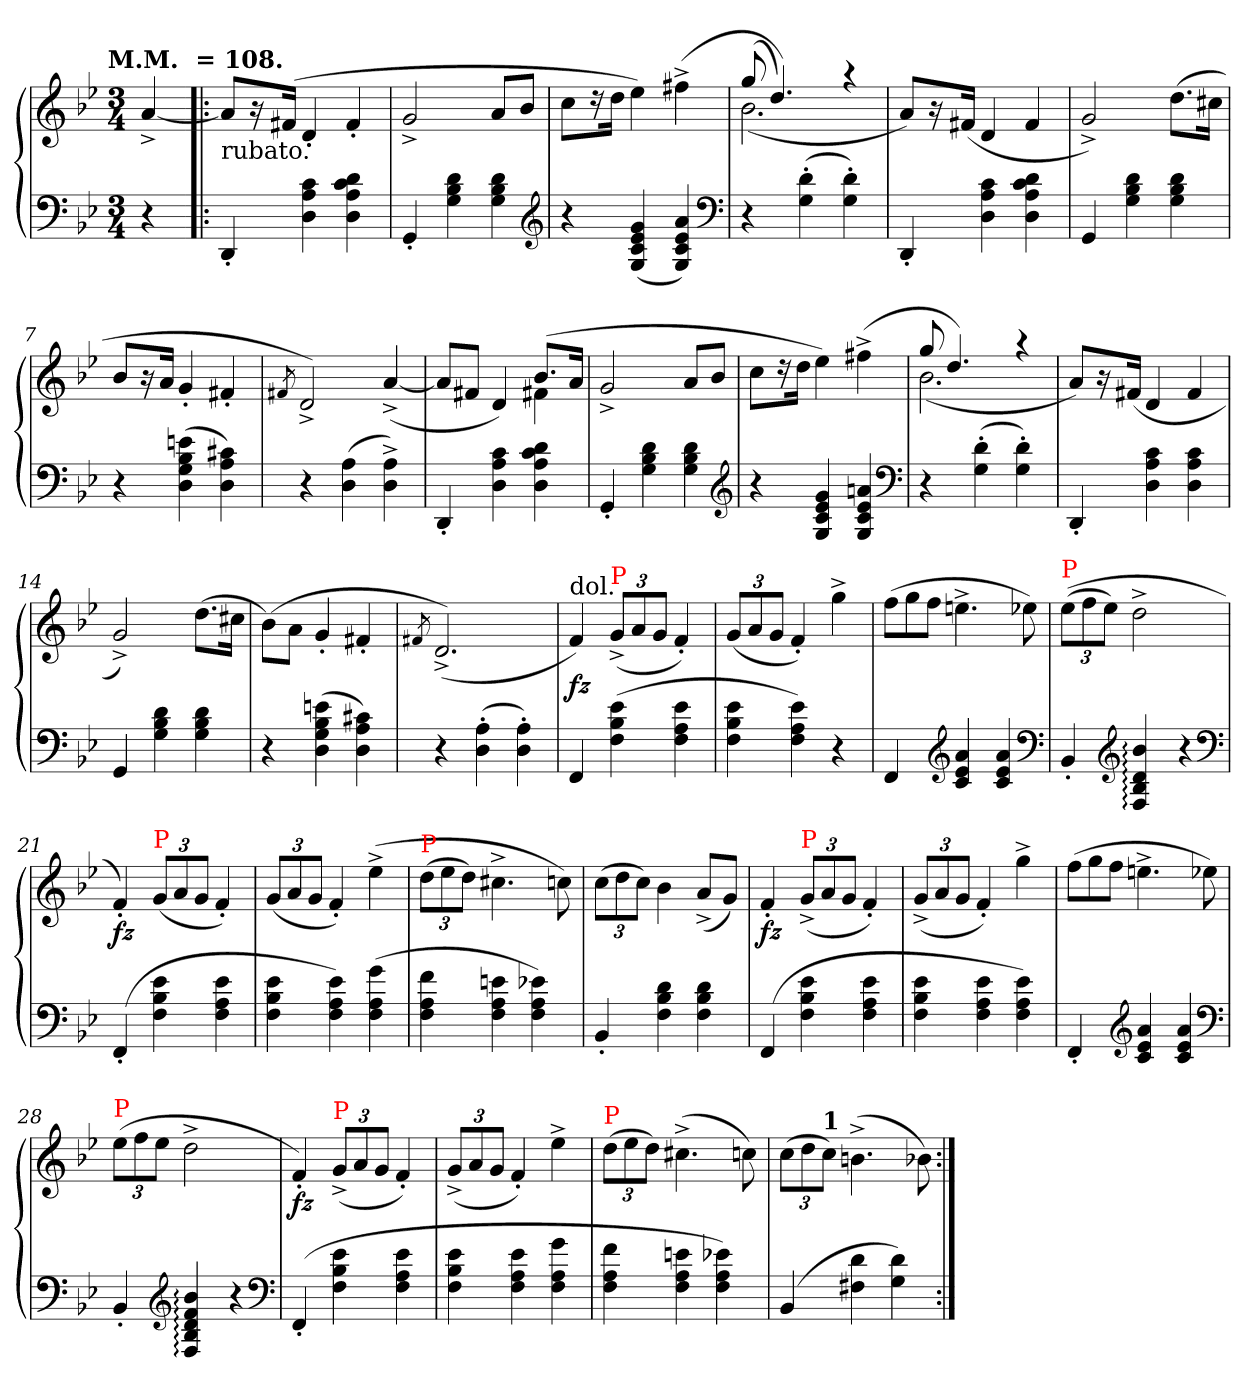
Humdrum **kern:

**kern	**kern	**dynam
*part1	*part1	*part1
*staff2	*staff1	*staff1/2
*clefF4	*clefG2	*
*k[b-e-]	*k[b-e-]	*
*g:	*g:	*
!!LO:TX:omd:t=M.M. &nbsp;=&nbsp;108.
*M3/4	*M3/4	*
*MM108	*MM108	*
=	=	=
4r	[4a^<	.
=1!|:	=1!|:	=1!|:
!	!LO:TX:b:t=rubato.	!
4DD'<	8aL]	.
.	16r	.
.	(>16f#XJk	.
4c 4A 4D	4d'<	.
4d 4c 4A 4D	4f#'<	.
=2	=2	=2
4GG'<	2g^>	.
4d 4B- 4G	.	.
4d 4B- 4G	8aL	.
.	8b-J	.
*clefG2	*	*
=3	=3	=3
4r	8ccL	.
.	16r	.
.	16ddJk	.
(4g 4e- 4c 4G	4ee-)	.
4a 4e- 4c 4G)	(>4ff#X^<	.
*clefF4	*	*
=4	=4	=4
*	*^	*
4r	(<8gg	(<2.b-	.
.	4.dd))	.	.
(>4d'> 4G'>	.	.	.
4d'> 4G'>)	4r	.	.
*	*v	*v	*
=5	=5	=5
4DD'<	8aL)	.
.	16r	.
.	(16f#XJk	.
4c 4A 4D	4d	.
4d 4c 4A 4D	4f#	.
=6	=6	=6
4GG	2g^>)	.
4d 4B- 4G	.	.
4d 4B- 4G	(>8.ddL	.
.	16cc#XJk	.
=7	=7	=7
4r	8b-L	.
.	16r	.
.	16aJk	.
(4en 4B- 4G 4D	4g'<	.
4c#X 4A 4D)	4f#X'<	.
=8	=8	=8
.	8qf#X/	.
4r	2d^>)	.
(4A 4D	.	.
4A^< 4D^<)	(>[4a^>	.
=9	=9	=9
*	*^	*
4DD'<	8aL]	2ryy	.
.	8f#XJ	.	.
4c 4A 4D	4d)	.	.
4d 4c 4A 4D	(>8.b-L	4f#X	.
.	16aJk	.	.
*	*v	*v	*
=10	=10	=10
4GG'<	2g^>	.
4d 4B- 4G	.	.
4d 4B- 4G	8aL	.
.	8b-J	.
*clefG2	*	*
=11	=11	=11
4r	8ccL	.
.	16r	.
.	16ddJk	.
4g 4e- 4c 4G	4ee-)	.
4an 4e- 4c 4G	(>4ff#X^<	.
*clefF4	*	*
=12	=12	=12
*	*^	*
4r	8gg	(<2.b-	.
.	4.dd)	.	.
(4d'> 4G'>	.	.	.
4d'> 4G'>)	4r	.	.
*	*v	*v	*
=13	=13	=13
4DD'<	8aL)	.
.	16r	.
.	(>16f#XJk	.
4c 4A 4D	4d	.
4c 4A 4D	4f#	.
=14	=14	=14
4GG	2g^<)	.
4d 4B- 4G	.	.
4d 4B- 4G	(8.ddL	.
.	16cc#XJk	.
=15	=15	=15
4r	(>8b-\L)	.
.	8aJ	.
(4en 4B- 4G 4D	4g'<	.
4c#X 4A 4D)	4f#X'<	.
=16	=16	=16
.	8qf#X/	.
4r	(<2.d^>)	.
(4A'> 4D'>	.	.
4A'> 4D'>)	.	.
=17	=17	=17
!	!LO:TX:a:t=dol.	!
4FF	4f)	fz
*	*Xbrackettup	*
!	!LO:TX:a:color=red:t=P	!
(4e- 4B- 4F	(12g^>L	.
.	12a	.
.	12gJ	.
4e- 4A 4F	4f'<)	.
=18	=18	=18
4e- 4B- 4F	(12gL	.
.	12a	.
.	12gJ	.
4e- 4A 4F)	4f'<)	.
4r	4gg^<	.
=19	=19	=19
*	*Xtuplet	*
4FF	(12ffL	.
.	12gg	.
.	12ffJ	.
*clefG2	*	*
4a 4e- 4c	4.een^<	.
4a 4e- 4c	.	.
.	8ee-X)	.
*clefF4	*	*
=20	=20	=20
*	*tuplet	*
!	!LO:TX:a:color=red:t=P	!
4BB-'<	(>(>12ee-L	.
.	12ff	.
.	12ee-J)	.
*clefG2	*	*
4b-: 4d: 4B-: 4F:	2dd^<	.
4r	.	.
*clefF4	*	*
=21	=21	=21
(>4FF'<	4f'<)	fz
!	!LO:TX:a:color=red:t=P	!
4e- 4B- 4F	(12gL	.
.	12a	.
.	12gJ	.
4e- 4A 4F	4f'<)	.
=22	=22	=22
4e- 4B- 4F	(12gL	.
.	12a	.
.	12gJ	.
4e- 4A 4F)	4f'<)	.
(>4g 4A 4F	(>4ee-^<	.
=23	=23	=23
!	!LO:TX:a:color=red:t=P	!
4f 4A 4F	(>12ddL	.
.	12ee-	.
.	12ddJ)	.
4en 4A 4F	4.cc#X^<	.
4e-X 4A 4F)	.	.
.	8ccn)	.
=24	=24	=24
4BB-'<	(12ccL	.
.	12dd	.
.	12ccJ)	.
4d 4B- 4F	4b-	.
4d 4B- 4F	(8a^>L	.
.	8gJ)	.
=25	=25	=25
(>4FF	4f'<	fz
!	!LO:TX:a:color=red:t=P	!
4e- 4B- 4F	(12g^>L	.
.	12a	.
.	12gJ	.
4e- 4A 4F	4f'<)	.
=26	=26	=26
4e- 4B- 4F	(12g^>L	.
.	12a	.
.	12gJ	.
4e- 4A 4F	4f'<)	.
4e- 4A 4F)	4gg^<	.
=27	=27	=27
*	*Xtuplet	*
4FF'<	(>12ffL	.
.	12gg	.
.	12ffJ	.
*clefG2	*	*
4a 4e- 4c	4.een^<	.
4a 4e- 4c	.	.
.	8ee-X)	.
*clefF4	*	*
=28	=28	=28
*	*tuplet	*
!	!LO:TX:a:color=red:t=P	!
4BB-'<	(>12ee-L	.
.	12ff	.
.	12ee-J	.
*clefG2	*	*
4b-: 4f: 4d: 4B-: 4F:	2dd^<	.
4r	.	.
*clefF4	*	*
=29	=29	=29
(>4FF'<	4f'<)	fz
!	!LO:TX:a:color=red:t=P	!
4e- 4B- 4F	(12g^>L	.
.	12a	.
.	12gJ	.
4e- 4A 4F	4f'<)	.
=30	=30	=30
4e- 4B- 4F	(12g^>L	.
.	12a	.
.	12gJ	.
4e- 4A 4F	4f'<)	.
4g 4A 4F	4ee-^<	.
=31	=31	=31
!	!LO:TX:a:color=red:t=P	!
4f 4A 4F	(>12ddL	.
.	12ee-	.
.	12ddJ)	.
4en 4A 4F	(>4.cc#X^<	.
4e-X 4A 4F)	.	.
.	8ccn)	.
=32	=32	=32
(>4BB-	(12ccL	.
.	12dd	.
!	!LO:TX:a:B:t=1	!
.	12ccJ)	.
4d 4F#X	(>4.bn^<	.
4d 4G)	.	.
.	8b-X)	.
=:|!	=:|!	=:|!
*-	*-	*-
